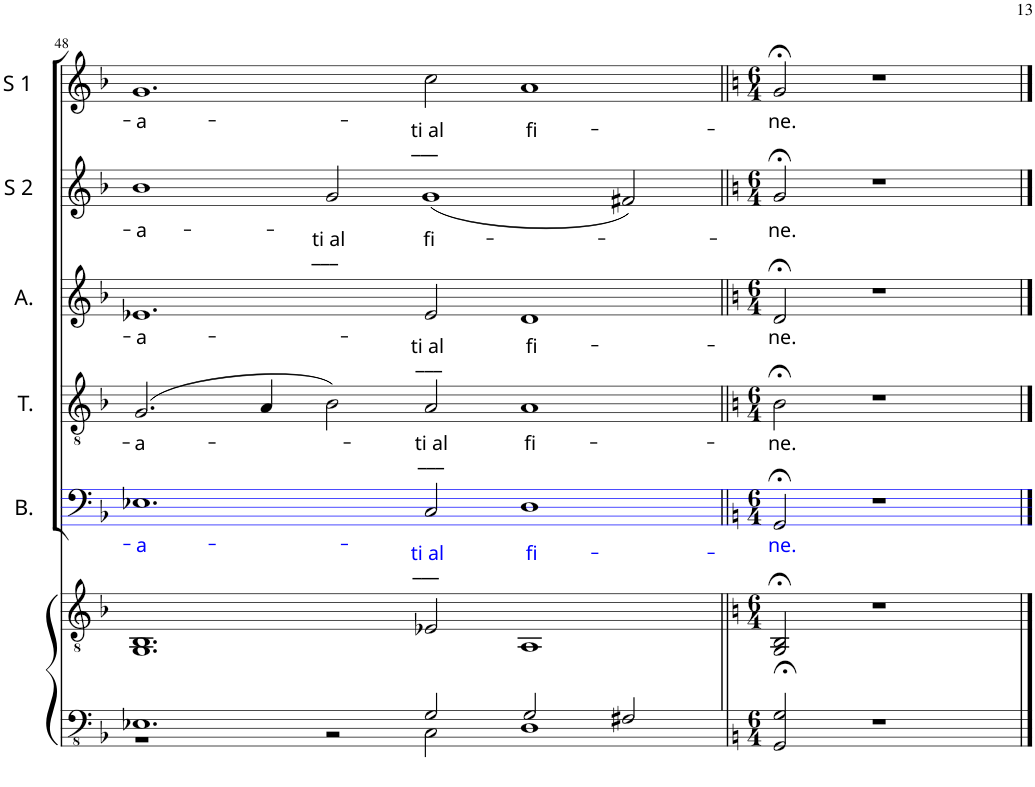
**kern	**kern	**kern	**text	**kern	**text	**kern	**text	**kern	**text	**kern	**text
*part6	*part6	*part5	*part5	*part4	*part4	*part3	*part3	*part2	*part2	*part1	*part1
*staff7	*staff6	*staff5	*staff5	*staff4	*staff4	*staff3	*staff3	*staff2	*staff2	*staff1	*staff1
*I"Piano	*	*I"B.	*	*I"T.	*	*I"A.	*	*I"S 2	*	*I"S 1	*
*I'Pno	*	*I'B.	*	*I'T.	*	*I'A.	*	*I'S 2	*	*I'S 1	*
!!LO:PB:g=z
*clefFv4	*clefGv2	*clefF4	*	*clefGv2	*	*clefG2	*	*clefG2	*	*clefG2	*
*k[b-]	*k[b-]	*k[b-]	*	*k[b-]	*	*k[b-]	*	*k[b-]	*	*k[b-]	*
*M6/2	*M6/2	*M6/2	*	*M6/2	*	*M6/2	*	*M6/2	*	*M6/2	*
=48	=48	=48	=48	=48	=48	=48	=48	=48	=48	=48	=48
*^	*	*	*	*	*	*	*	*	*	*	*
!	!	!	!	!LO:LY:b:color=#0000FF	!	!LO:LY:b	!	!LO:LY:b	!	!LO:LY:b	!	!LO:LY:b
1.EE-X	1r	1.GG 1.BB-	1.E-X	-a-	(2.G/	-a-	1.e-X	-a-	1b-	-a-	1.g	-a-
.	.	.	.	.	4A/	.	.	.	.	.	.	.
!	!	!	!	!	!	!	!	!	!LO:TX:b:B:t=___	!	!	!
!	!	!	!	!	!	!	!	!	!	!LO:LY:b	!	!
.	2r	.	.	.	2B-\)	.	.	.	2g/	-ti al	.	.
!	!	!	!	!	!	!	!	!	!	!	!LO:TX:b:B:t=___	!
!	!	!	!	!	!	!	!LO:TX:b:B:t=___	!	!	!	!	!
!	!	!	!	!	!LO:TX:b:B:t=___	!	!	!	!	!	!	!
!	!	!	!LO:TX:b:B:t=___	!	!	!	!	!	!	!	!	!
!	!	!	!	!LO:LY:b:color=#0000FF	!	!LO:LY:b	!	!LO:LY:b	!	!LO:LY:b	!	!LO:LY:b
2GG/	2CC\	2E-X/	2C/	-ti al	2A/	-ti al	2e-/	-ti al	(1g	fi-	2cc\	-ti al
!	!	!	!	!LO:LY:b:color=#0000FF	!	!LO:LY:b	!	!LO:LY:b	!	!	!	!LO:LY:b
2GG/	1DD	1AA	1D	fi-	1A	fi-	1d	fi-	.	.	1a	fi-
2FF#X/	.	.	.	.	.	.	.	.	2f#X/)	.	.	.
*v	*v	*	*	*	*	*	*	*	*	*	*	*
=49||	=49||	=49||	=49||	=49||	=49||	=49||	=49||	=49||	=49||	=49||	=49||
*k[]	*k[]	*k[]	*	*k[]	*	*k[]	*	*k[]	*	*k[]	*
*M6/4	*M6/4	*M6/4	*	*M6/4	*	*M6/4	*	*M6/4	*	*M6/4	*
!	!	!	!LO:LY:b:color=#0000FF	!	!LO:LY:b	!	!LO:LY:b	!	!LO:LY:b	!	!LO:LY:b
2GGG/;< 2GG/;<	2GG/;< 2BB/;<	2GG;</	-ne.	2B;<\	-ne.	2d;</	-ne.	2g;</	-ne.	2g;</	-ne.
1r	1r	1r	.	1r	.	1r	.	1r	.	1r	.
==	==	==	==	==	==	==	==	==	==	==	==
*-	*-	*-	*-	*-	*-	*-	*-	*-	*-	*-	*-
